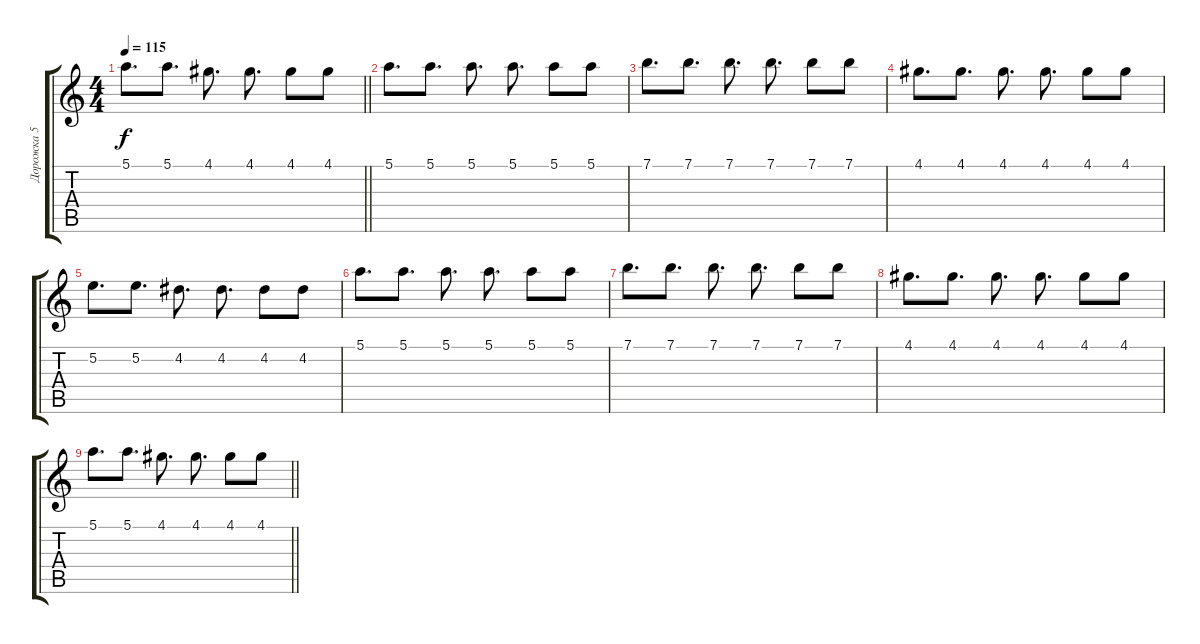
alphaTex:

\track ("Дорожка 5" "Дорожка 5") {instrument distortionguitar}
\staff {score tabs}
\tuning (E4 B3 G3 D3 A2 E2) {hide}
\ts (4 4)
\tempo 115
\clef g2
\barLineRight lightlight
\ks c
5.1.8{d dy f} 5.1.8{d} 4.1.8{d} 4.1.8{d} 4.1.8 4.1.8 |
5.1.8{d} 5.1.8{d} 5.1.8{d} 5.1.8{d} 5.1.8 5.1.8 |
7.1.8{d} 7.1.8{d} 7.1.8{d} 7.1.8{d} 7.1.8 7.1.8 |
4.1.8{d} 4.1.8{d} 4.1.8{d} 4.1.8{d} 4.1.8 4.1.8 |
5.2.8{d} 5.2.8{d} 4.2.8{d} 4.2.8{d} 4.2.8 4.2.8 |
5.1.8{d} 5.1.8{d} 5.1.8{d} 5.1.8{d} 5.1.8 5.1.8 |
7.1.8{d} 7.1.8{d} 7.1.8{d} 7.1.8{d} 7.1.8 7.1.8 |
4.1.8{d} 4.1.8{d} 4.1.8{d} 4.1.8{d} 4.1.8 4.1.8 |
\barLineRight lightlight
5.1.8{d} 5.1.8{d} 4.1.8{d} 4.1.8{d} 4.1.8 4.1.8
